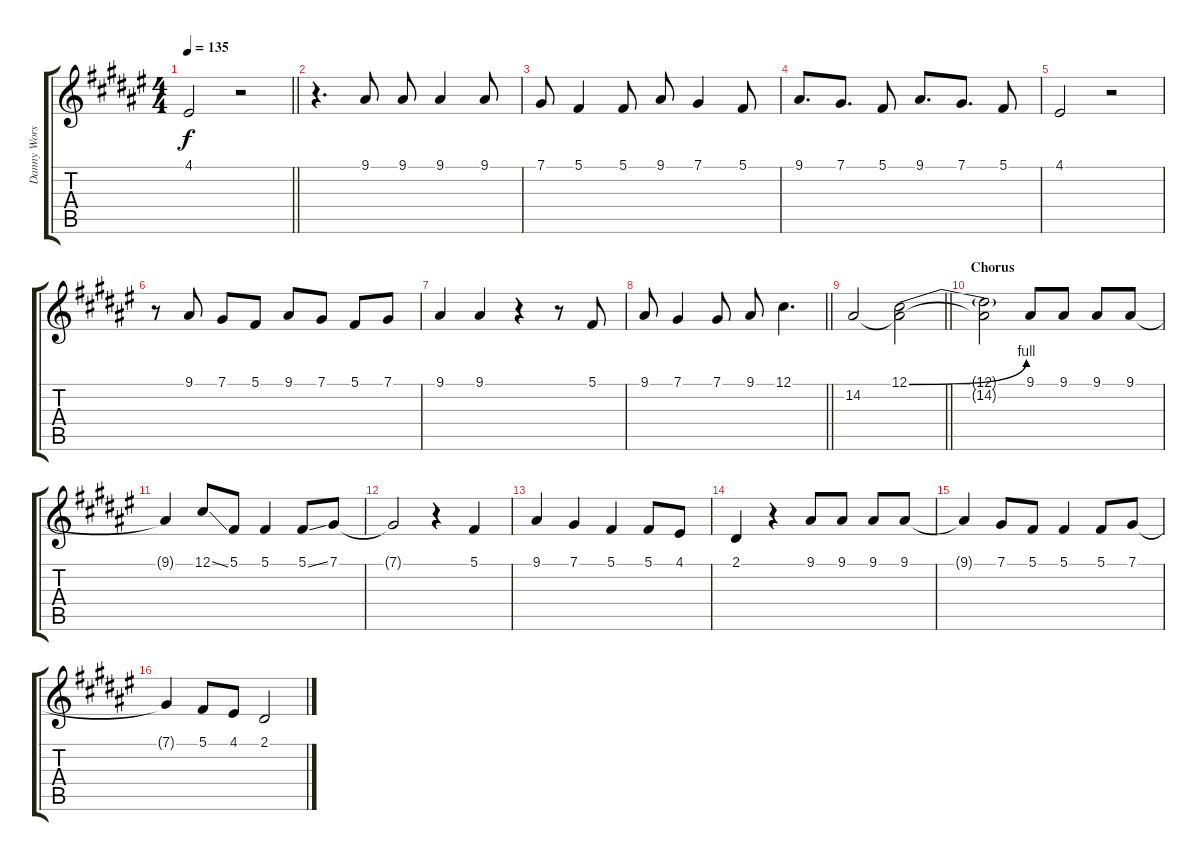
\track ("Danny Worsnop" "Danny Wors") {instrument tenorsax}
\staff {score tabs}
\tuning (Db4 Ab3 E3 B2 Gb2 B1) {hide}
\ts (4 4)
\tempo 135
\clef g2
\barLineRight lightlight
\ks d#minor
4.1.2{dy f} r.2 |
\section ("" "")
r.4{d} 9.1.8 9.1.8 9.1.4 9.1.8 |
7.1.8 5.1.4 5.1.8 9.1.8 7.1.4 5.1.8 |
9.1.8{d} 7.1.8{d} 5.1.8 9.1.8{d} 7.1.8{d} 5.1.8 |
4.1.2 r.2 |
r.8 9.1.8 7.1.8 5.1.8 9.1.8 7.1.8 5.1.8 7.1.8 |
9.1.4 9.1.4 r.4 r.8 5.1.8 |
\barLineRight lightlight
9.1.8 7.1.4 7.1.8 9.1.8 12.1.4{d} |
\section ("" "")
\barLineRight lightlight
14.2.2 (12.1{be (bend 0 0 60 4)} 14.2{t}).2 |
\section ("" "Chorus")
(12.1{t} 14.2{t}).2 9.1.8 9.1.8 9.1.8 9.1.8 |
9.1{t}.4 12.1{ss}.8 5.1.8 5.1.4 5.1{ss}.8 7.1.8 |
7.1{t}.2 r.4 5.1.4 |
9.1.4 7.1.4 5.1.4 5.1.8 4.1.8 |
2.1.4 r.4 9.1.8 9.1.8 9.1.8 9.1.8 |
9.1{t}.4 7.1.8 5.1.8 5.1.4 5.1.8 7.1.8 |
7.1{t}.4 5.1.8 4.1.8 2.1.2
